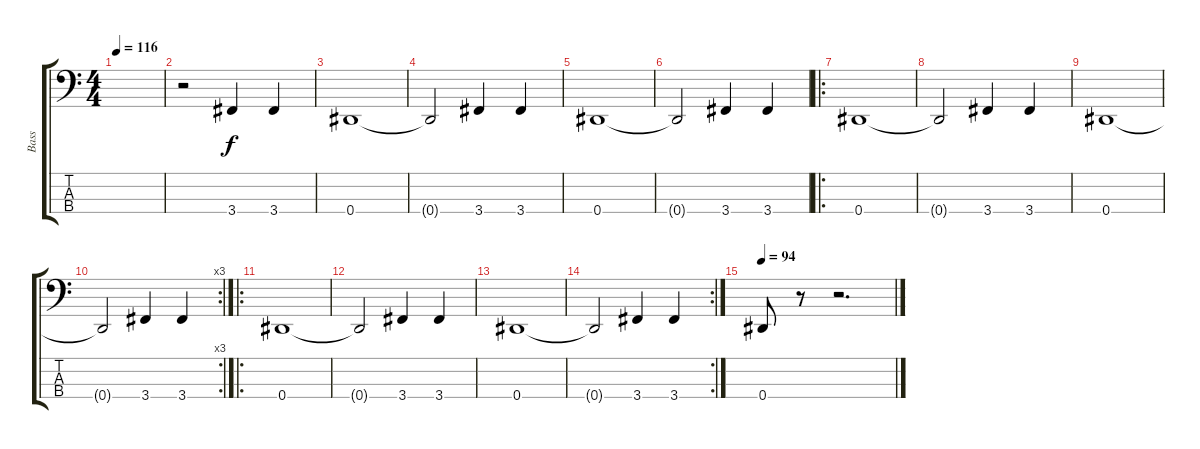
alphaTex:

\track ("Bass" "Bass") {instrument fretlessbass}
\staff {score tabs}
\tuning (Gb2 Db2 Ab1 Eb1) {hide}
\ts (4 4)
\tempo 116
\clef f4
\ks c
|
r.2 3.4.4 3.4.4 |
0.4.1 |
0.4{t}.2 3.4.4 3.4.4 |
0.4.1 |
0.4{t}.2 3.4.4 3.4.4 |
\ro
0.4.1 |
0.4{t}.2 3.4.4 3.4.4 |
0.4.1 |
\rc 3
0.4{t}.2 3.4.4 3.4.4 |
\ro
0.4.1 |
0.4{t}.2 3.4.4 3.4.4 |
0.4.1 |
\rc 2
0.4{t}.2 3.4.4 3.4.4 |
\tempo 94
0.4.8 r.8 r.2{d}
